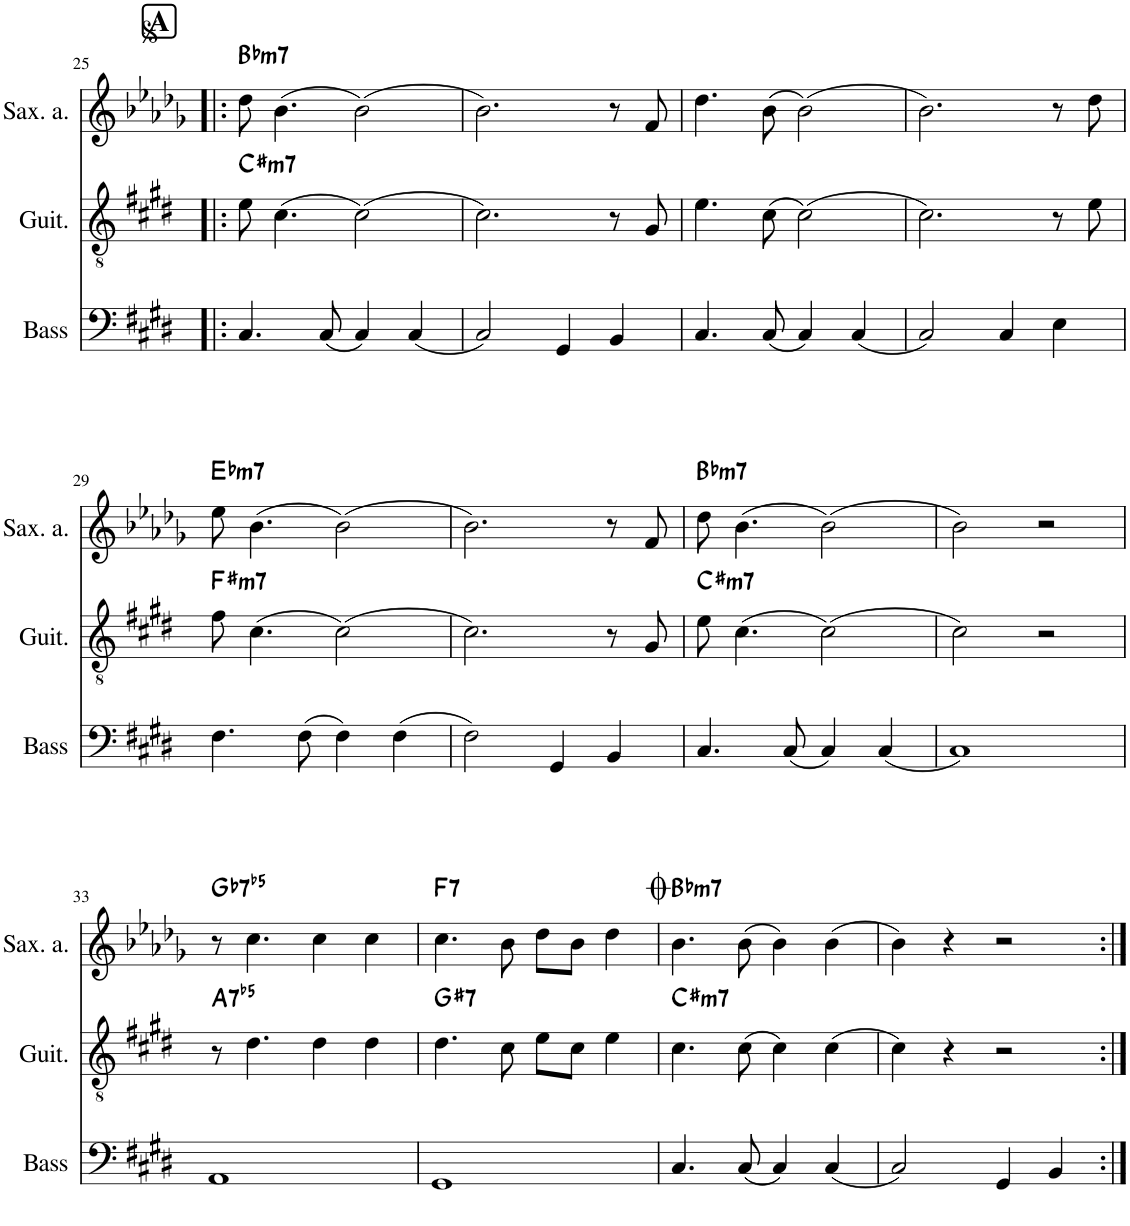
**kern	**kern	**harte	**kern	**harte
*part3	*part2	*part2	*part1	*part1
*staff3	*staff2	*	*staff1	*
*I"Bass	*I"Guit.	*	*I"Sax. a.	*
*I'Bass	*I'Guit.	*	*I'Sax. a.	*
!!LO:PB:g=z
*clefF4	*clefGv2	*	*clefG2	*
*Trd7c12	*	*	*Trd6c9	*
*k[f#c#g#d#]	*k[f#c#g#d#]	*	*k[b-e-a-d-g-]	*
*M4/4	*M4/4	*	*M4/4	*
=25!|:	=25!|:	=25!|:	=25!|:	=25!|:
!	!	!LO:H:kt=m7	!	!LO:H:kt=m7
4.C#/	8e\	C#:min7	8dd-\	Bb:min7
.	(4.c#\	.	(4.b-\	.
(8C#/	.	.	.	.
4C#/)	(2c#\)	.	(2b-\)	.
(4C#/	.	.	.	.
=26	=26	=26	=26	=26
2C#/)	2.c#\)	.	2.b-\)	.
4GG#/	.	.	.	.
4BB/	8r	.	8r	.
.	8G#/	.	8f/	.
=27	=27	=27	=27	=27
4.C#/	4.e\	.	4.dd-\	.
(8C#/	(8c#\	.	(8b-\	.
4C#/)	(2c#\)	.	(2b-\)	.
(4C#/	.	.	.	.
=28	=28	=28	=28	=28
2C#/)	2.c#\)	.	2.b-\)	.
4C#/	.	.	.	.
4E\	8r	.	8r	.
.	8e\	.	8dd-\	.
!!LO:LB:g=z
!!LO:REH:place=s1:a:B:cj:fs=14:t=A
=29	=29	=29	=29	=29
!	!	!LO:H:kt=m7	!	!LO:H:kt=m7
4.F#\	8f#\	F#:min7	8ee-\	Eb:min7
.	(4.c#\	.	(4.b-\	.
(8F#\	.	.	.	.
4F#\)	(2c#\)	.	(2b-\)	.
(4F#\	.	.	.	.
=30	=30	=30	=30	=30
2F#\)	2.c#\)	.	2.b-\)	.
4GG#/	.	.	.	.
4BB/	8r	.	8r	.
.	8G#/	.	8f/	.
=31	=31	=31	=31	=31
!	!	!LO:H:kt=m7	!	!LO:H:kt=m7
4.C#/	8e\	C#:min7	8dd-\	Bb:min7
.	(4.c#\	.	(4.b-\	.
(8C#/	.	.	.	.
4C#/)	(2c#\)	.	(2b-\)	.
(4C#/	.	.	.	.
=32	=32	=32	=32	=32
1C#)	2c#\)	.	2b-\)	.
.	2r	.	2r	.
!!LO:LB:g=z
=33	=33	=33	=33	=33
!	!	!LO:H:kt=7	!	!LO:H:kt=7
1AA	8r	A:(3,b5,b7)	8r	Gb:(3,b5,b7)
.	4.d#\	.	4.cc\	.
.	4d#\	.	4cc\	.
.	4d#\	.	4cc\	.
=34	=34	=34	=34	=34
!	!	!LO:H:kt=7	!	!LO:H:kt=7
1GG#	4.d#\	G#:7	4.cc\	F:7
.	8c#\	.	8b-\	.
.	8e\L	.	8dd-\L	.
.	8c#\J	.	8b-\J	.
.	4e\	.	4dd-\	.
=35	=35	=35	=35	=35
!	!	!LO:H:kt=m7	!	!LO:H:kt=m7
4.C#/	4.c#\	C#:min7	4.b-\	Bb:min7
(8C#/	(8c#\	.	(8b-\	.
4C#/)	4c#\)	.	4b-\)	.
(4C#/	(4c#\	.	(4b-\	.
=36	=36	=36	=36	=36
2C#/)	4c#\)	.	4b-\)	.
.	4r	.	4r	.
4GG#/	2r	.	2r	.
4BB/	.	.	.	.
=:|!	=:|!	=:|!	=:|!	=:|!
*-	*-	*-	*-	*-
